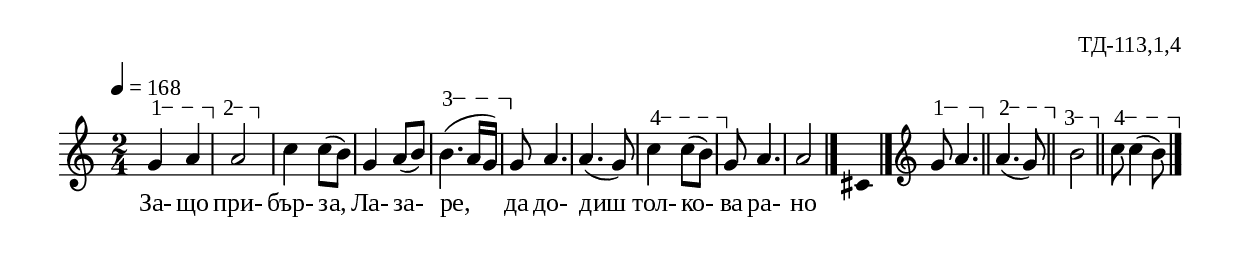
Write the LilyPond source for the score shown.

%{
laz_113_1_04
%}

\include "td-preamble.ly"

\score {
\relative c'' {
 \tempo 4 = 168
 \time 2/4
\varA 
g4\startTextSpan a\stopTextSpan | 
\varB
\set Score.measureLength = #(ly:make-moment 3 4)
s4\startTextSpan a2\stopTextSpan | 
\set Score.measureLength = #(ly:make-moment 2 4)
c4 c8( b) | g4 a8( b) | 
\varC
b4.\startTextSpan( a16 g\stopTextSpan) | 
g8 a4. | a4.( g8) | 
\varD
c4\startTextSpan c8( b\stopTextSpan) | 
g8 a4. | a2
 \bar "|." 
s4 \fixB cis, \fixC 
  \bar "|."
\endm  
\varA 
g'8\startTextSpan a4.\stopTextSpan \bar "||"
\varB
a4.\startTextSpan( g8\stopTextSpan) \bar "||"
\varC
\set Score.measureLength = #(ly:make-moment 3 4)
s4\startTextSpan b2\stopTextSpan \bar "||" 
\set Score.measureLength = #(ly:make-moment 2 4)
\varD
c8\startTextSpan c4( b8\stopTextSpan) 
 \bar "|."
}
\addlyrics { За- що при- бър- за, Ла- за- ре, да до- диш тол- ко- ва ра- но }
%
\layout {
  indent = #0
  line-width = 190\mm
  ragged-right=##f
}
%
\midi { 
	\context {
		\Score
		tempoWholesPerMinute = #(ly:make-moment 168 4)
		}
	}
}
%
\header{
  opus = "ТД-113,1,4"
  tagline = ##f
}


